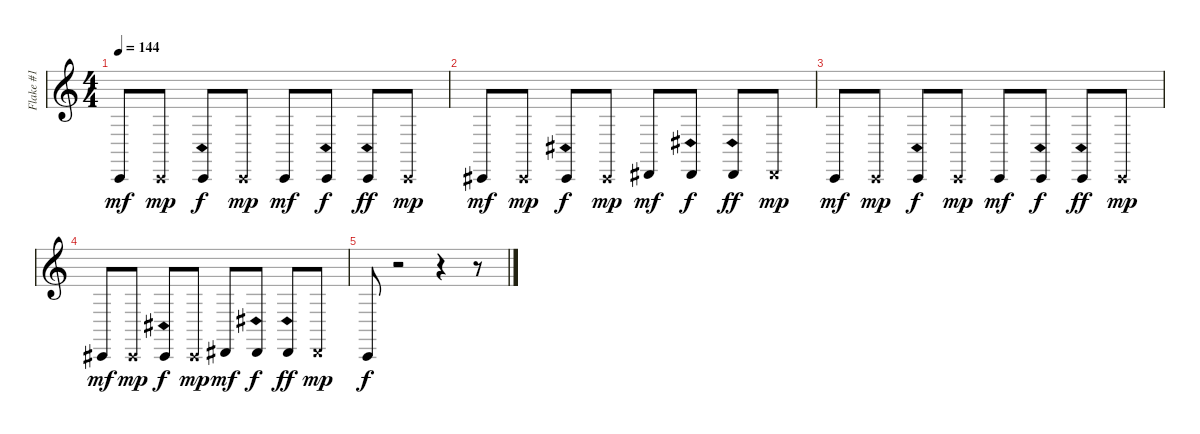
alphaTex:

\track ("Flake #1" "Flake #1") {instrument lead8bassandlead}
\staff {score}
\tuning (D4 A3 F3 C3 G2 C2) {hide}
\ts (4 4)
\tempo 144
\clef g2
\ks c
0.6.8{dy mf} 0.6{x}.8{dy mp} 0.6{sh 12}.8{dy f} 0.6{x}.8{dy mp} 0.6.8{dy mf} 0.6{sh 12}.8{dy f} 0.6{sh 12}.8{dy ff} 0.6{x}.8{dy mp} |
1.6.8{dy mf} 1.6{x}.8{dy mp} 1.6{sh 12}.8{dy f} 1.6{x}.8{dy mp} 3.6.8{dy mf} 3.6{sh 12}.8{dy f} 3.6{sh 12}.8{dy ff} 3.6{x}.8{dy mp} |
0.6.8{dy mf} 0.6{x}.8{dy mp} 0.6{sh 12}.8{dy f} 0.6{x}.8{dy mp} 0.6.8{dy mf} 0.6{sh 12}.8{dy f} 0.6{sh 12}.8{dy ff} 0.6{x}.8{dy mp} |
1.6.8{dy mf} 1.6{x}.8{dy mp} 1.6{sh 12}.8{dy f} 1.6{x}.8{dy mp} 3.6.8{dy mf} 3.6{sh 12}.8{dy f} 3.6{sh 12}.8{dy ff} 3.6{x}.8{dy mp} |
0.6.8{dy f} r.2 r.4 r.8
